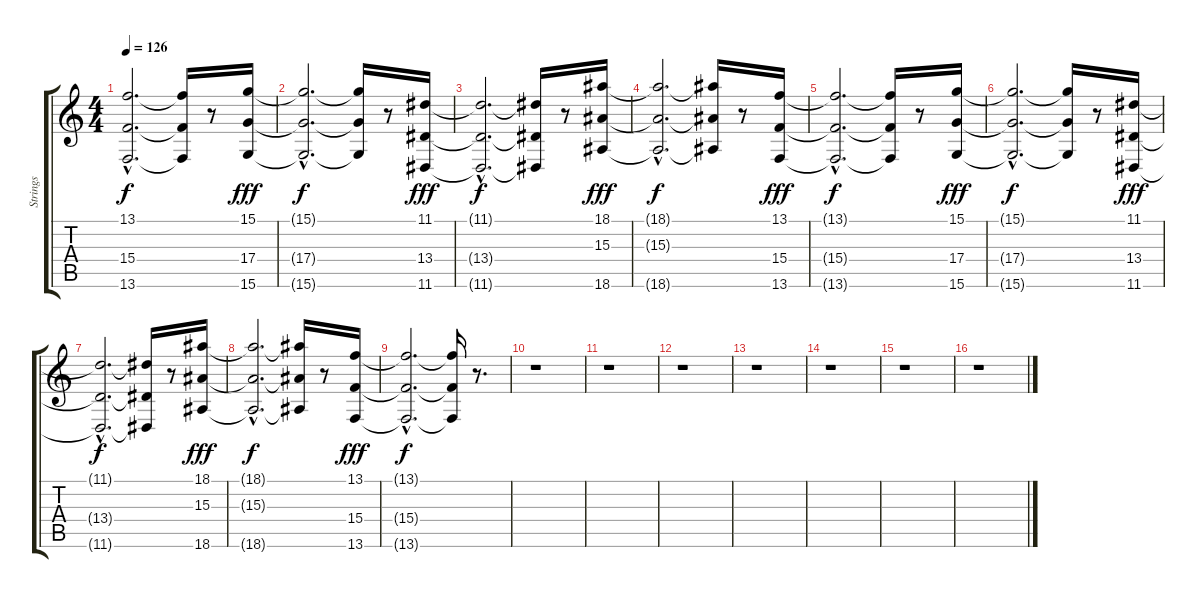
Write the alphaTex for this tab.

\track ("Strings" "Strings") {instrument stringensemble2}
\staff {score tabs}
\tuning (E4 B3 G3 D3 A2 E2) {hide}
\ts (4 4)
\tempo 126
\clef g2
\ks c
(13.1{hac t} 15.4{hac t} 13.6{hac t}).2{d dy f} (13.1{t} 15.4{t} 13.6{t}).16 r.8 (15.1 17.4 15.6).16{dy fff} |
(15.1{hac t} 17.4{hac t} 15.6{hac t}).2{d dy f} (15.1{t} 17.4{t} 15.6{t}).16 r.8 (11.1 13.4 11.6).16{dy fff} |
(11.1{hac t} 13.4{hac t} 11.6{hac t}).2{d dy f} (11.1{t} 13.4{t} 11.6{t}).16 r.8 (18.1 15.3 18.6).16{dy fff} |
(18.1{hac t} 15.3{hac t} 18.6{hac t}).2{d dy f} (18.1{t} 15.3{t} 18.6{t}).16 r.8 (13.1 15.4 13.6).16{dy fff} |
(13.1{hac t} 15.4{hac t} 13.6{hac t}).2{d dy f} (13.1{t} 15.4{t} 13.6{t}).16 r.8 (15.1 17.4 15.6).16{dy fff} |
(15.1{hac t} 17.4{hac t} 15.6{hac t}).2{d dy f} (15.1{t} 17.4{t} 15.6{t}).16 r.8 (11.1 13.4 11.6).16{dy fff} |
(11.1{hac t} 13.4{hac t} 11.6{hac t}).2{d dy f} (11.1{t} 13.4{t} 11.6{t}).16 r.8 (18.1 15.3 18.6).16{dy fff} |
(18.1{hac t} 15.3{hac t} 18.6{hac t}).2{d dy f} (18.1{t} 15.3{t} 18.6{t}).16 r.8 (13.1 15.4 13.6).16{dy fff} |
(13.1{hac t} 15.4{hac t} 13.6{hac t}).2{d dy f} (13.1{t} 15.4{t} 13.6{t}).16 r.8{d} |
r.1 |
r.1 |
r.1 |
r.1 |
r.1 |
r.1 |
r.1
